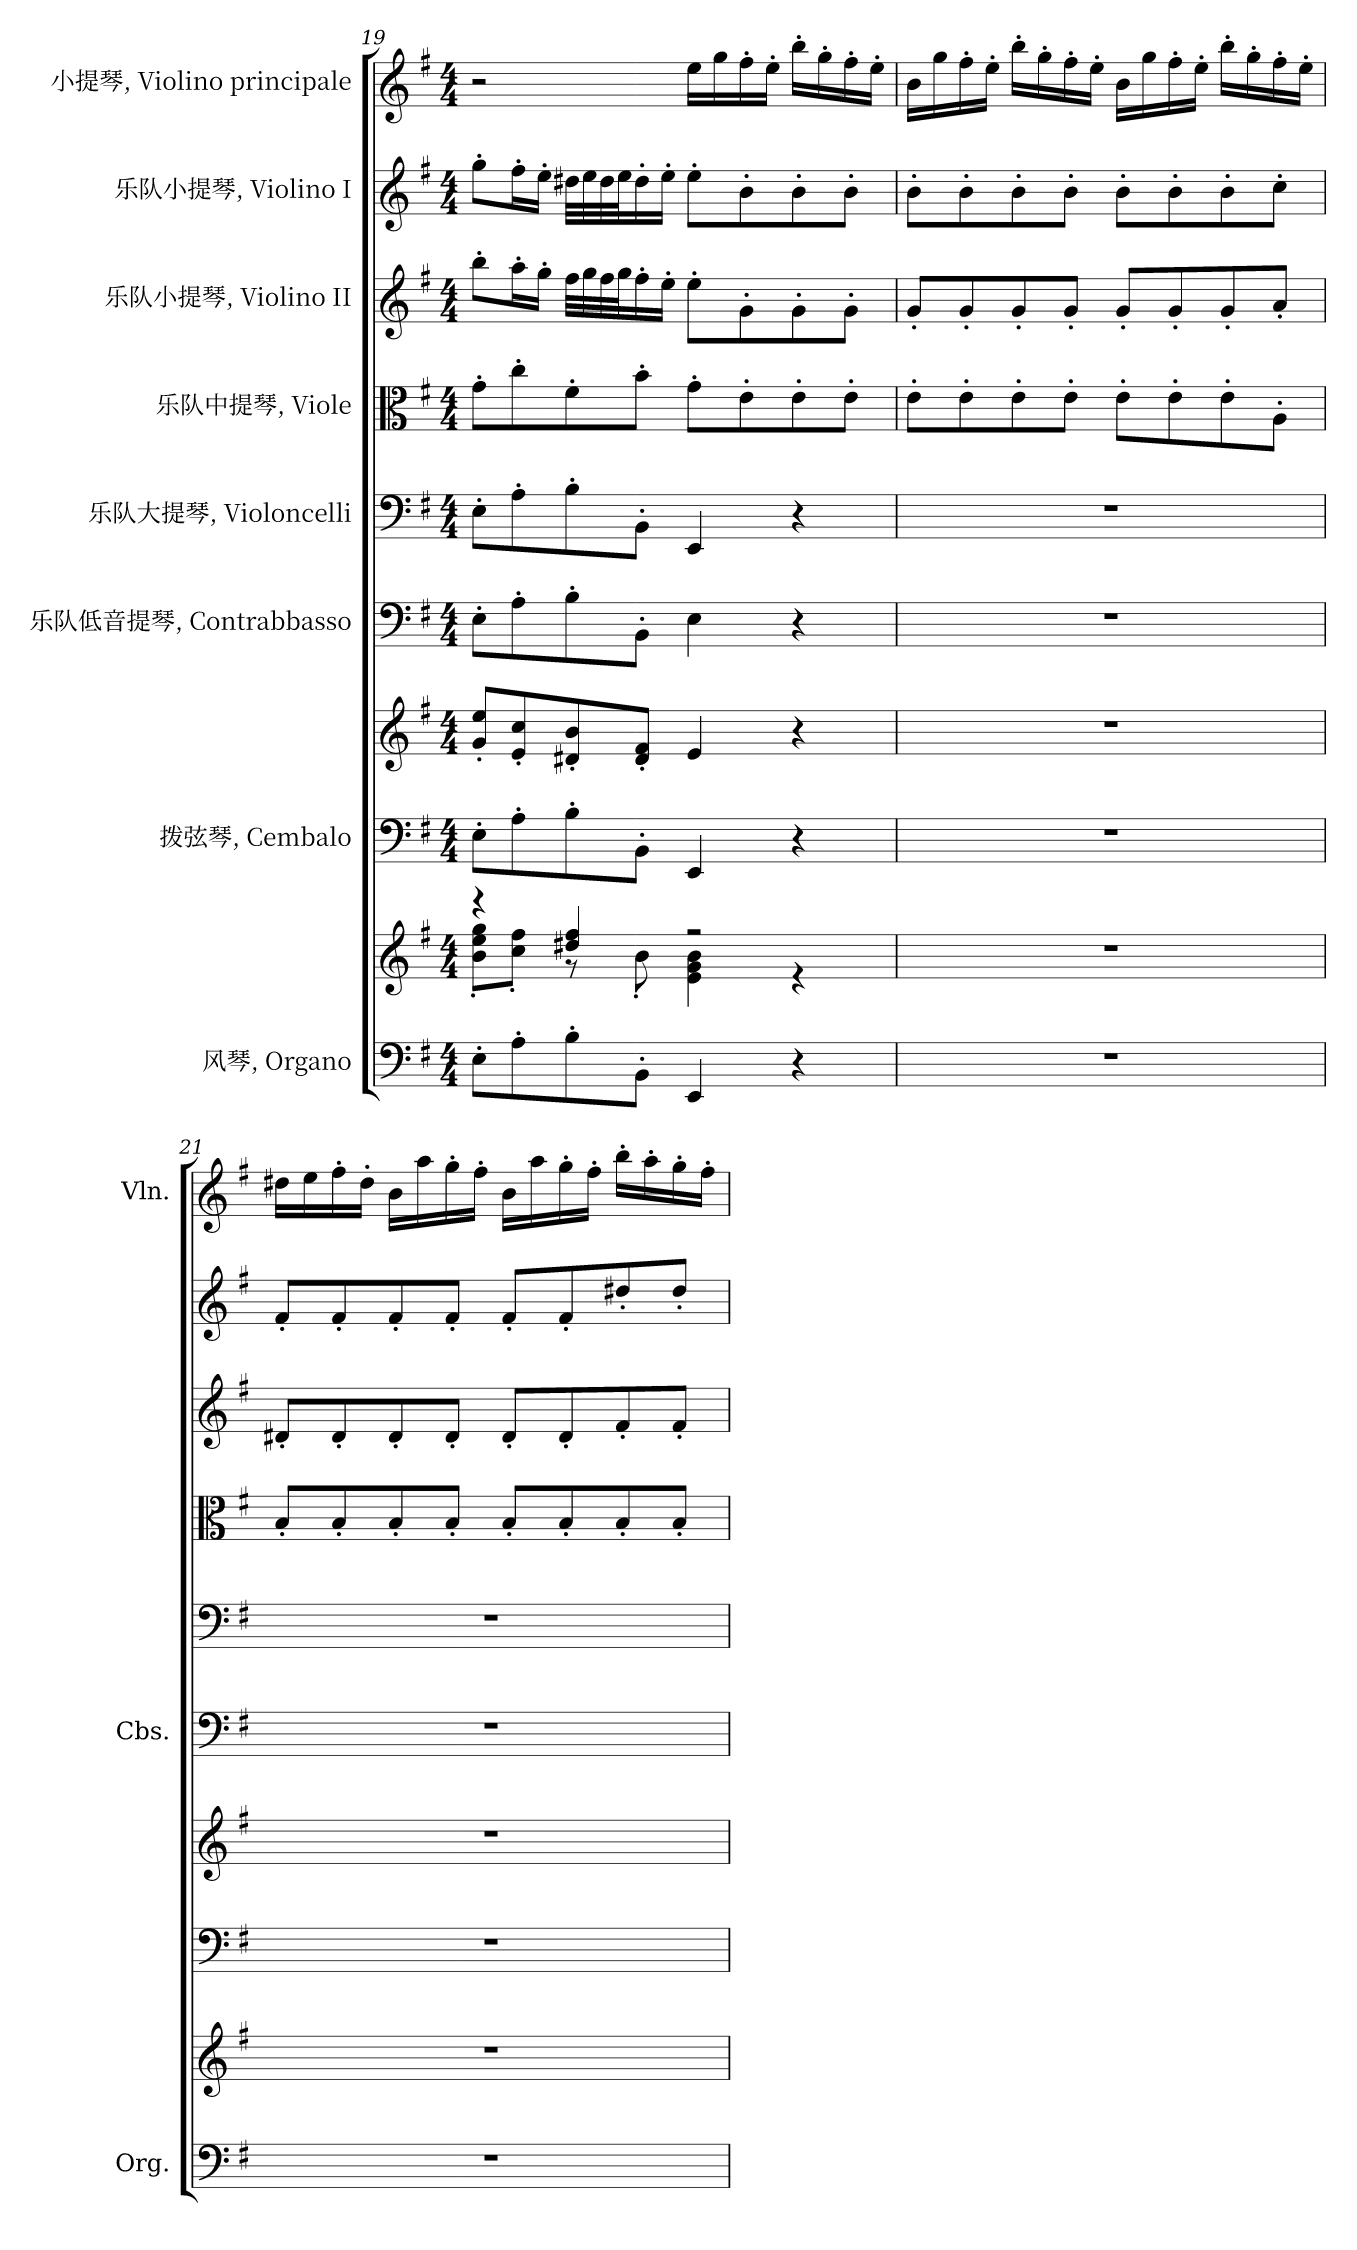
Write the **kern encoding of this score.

**kern	**kern	**kern	**kern	**kern	**kern	**kern	**kern	**kern	**kern
*part8	*part8	*part7	*part7	*part6	*part5	*part4	*part3	*part2	*part1
*staff10	*staff9	*staff8	*staff7	*staff6	*staff5	*staff4	*staff3	*staff2	*staff1
*I"风琴, Organo	*	*I"拨弦琴, Cembalo	*	*I"乐队低音提琴, Contrabbasso	*I"乐队大提琴, Violoncelli	*I"乐队中提琴, Viole	*I"乐队小提琴, Violino II	*I"乐队小提琴, Violino I	*I"小提琴, Violino principale
*I'Org.	*	*	*	*I'Cbs.	*	*	*	*	*I'Vln.
*clefF4	*clefG2	*clefF4	*clefG2	*clefF4	*clefF4	*clefC3	*clefG2	*clefG2	*clefG2
*	*	*	*	*ITrd7c12	*	*	*	*	*
*k[f#]	*k[f#]	*k[f#]	*k[f#]	*k[f#]	*k[f#]	*k[f#]	*k[f#]	*k[f#]	*k[f#]
*M4/4	*M4/4	*M4/4	*M4/4	*M4/4	*M4/4	*M4/4	*M4/4	*M4/4	*M4/4
=19	=19	=19	=19	=19	=19	=19	=19	=19	=19
*	*^	*	*	*	*	*	*	*	*
8E'\L	4r	8b\' 8ee\' 8gg\'L	8E'\L	8g/' 8ee/'L	8EE'\L	8E'\L	8g'\L	8bb'\L	8gg'\L	2r
8A'\	.	8cc\' 8ff#\'J	8A'\	8e/' 8cc/'	8AA'\	8A'\	8cc'\	16aa'\L	16ff#'\L	.
.	.	.	.	.	.	.	.	16gg'\JJ	16ee'\JJ	.
8B'\	4dd#X/ 4ff#/	8r	8B'\	8d#X/' 8b/'	8BB'\	8B'\	8f#'\	32ff#\LLL	32dd#X\LLL	.
.	.	.	.	.	.	.	.	32gg\	32ee\	.
.	.	.	.	.	.	.	.	32ff#\	32dd#\	.
.	.	.	.	.	.	.	.	32gg\J	32ee\J	.
8BB'\J	.	8b'\	8BB'\J	8d#/' 8f#/'J	8BBB'\J	8BB'\J	8b'\J	16ff#'\	16dd#'\	.
.	.	.	.	.	.	.	.	16ee'\JJ	16ee'\JJ	.
4EE/	2r	4e\ 4g\ 4b\	4EE/	4e/	4EE\	4EE/	8g'\L	8ee'\L	8ee'\L	16ee\LL
.	.	.	.	.	.	.	.	.	.	16gg\
.	.	.	.	.	.	.	8e'\	8g'\	8b'\	16ff#'\
.	.	.	.	.	.	.	.	.	.	16ee'\JJ
4r	.	4r	4r	4r	4r	4r	8e'\	8g'\	8b'\	16bb'\LL
.	.	.	.	.	.	.	.	.	.	16gg'\
.	.	.	.	.	.	.	8e'\J	8g'\J	8b'\J	16ff#'\
.	.	.	.	.	.	.	.	.	.	16ee'\JJ
*	*v	*v	*	*	*	*	*	*	*	*
!!LO:PB:g=z
=20	=20	=20	=20	=20	=20	=20	=20	=20	=20
1r	1r	1r	1r	1r	1r	8e'\L	8g'/L	8b'\L	16b\LL
.	.	.	.	.	.	.	.	.	16gg\
.	.	.	.	.	.	8e'\	8g'/	8b'\	16ff#'\
.	.	.	.	.	.	.	.	.	16ee'\JJ
.	.	.	.	.	.	8e'\	8g'/	8b'\	16bb'\LL
.	.	.	.	.	.	.	.	.	16gg'\
.	.	.	.	.	.	8e'\J	8g'/J	8b'\J	16ff#'\
.	.	.	.	.	.	.	.	.	16ee'\JJ
.	.	.	.	.	.	8e'\L	8g'/L	8b'\L	16b\LL
.	.	.	.	.	.	.	.	.	16gg\
.	.	.	.	.	.	8e'\	8g'/	8b'\	16ff#'\
.	.	.	.	.	.	.	.	.	16ee'\JJ
.	.	.	.	.	.	8e'\	8g'/	8b'\	16bb'\LL
.	.	.	.	.	.	.	.	.	16gg'\
.	.	.	.	.	.	8A'\J	8a'/J	8cc'\J	16ff#'\
.	.	.	.	.	.	.	.	.	16ee'\JJ
=21	=21	=21	=21	=21	=21	=21	=21	=21	=21
1r	1r	1r	1r	1r	1r	8B'/L	8d#X'/L	8f#'/L	16dd#X\LL
.	.	.	.	.	.	.	.	.	16ee\
.	.	.	.	.	.	8B'/	8d#'/	8f#'/	16ff#'\
.	.	.	.	.	.	.	.	.	16dd#'\JJ
.	.	.	.	.	.	8B'/	8d#'/	8f#'/	16b\LL
.	.	.	.	.	.	.	.	.	16aa\
.	.	.	.	.	.	8B'/J	8d#'/J	8f#'/J	16gg'\
.	.	.	.	.	.	.	.	.	16ff#'\JJ
.	.	.	.	.	.	8B'/L	8d#'/L	8f#'/L	16b\LL
.	.	.	.	.	.	.	.	.	16aa\
.	.	.	.	.	.	8B'/	8d#'/	8f#'/	16gg'\
.	.	.	.	.	.	.	.	.	16ff#'\JJ
.	.	.	.	.	.	8B'/	8f#'/	8dd#X'/	16bb'\LL
.	.	.	.	.	.	.	.	.	16aa'\
.	.	.	.	.	.	8B'/J	8f#'/J	8dd#'/J	16gg'\
.	.	.	.	.	.	.	.	.	16ff#'\JJ
=	=	=	=	=	=	=	=	=	=
*-	*-	*-	*-	*-	*-	*-	*-	*-	*-
